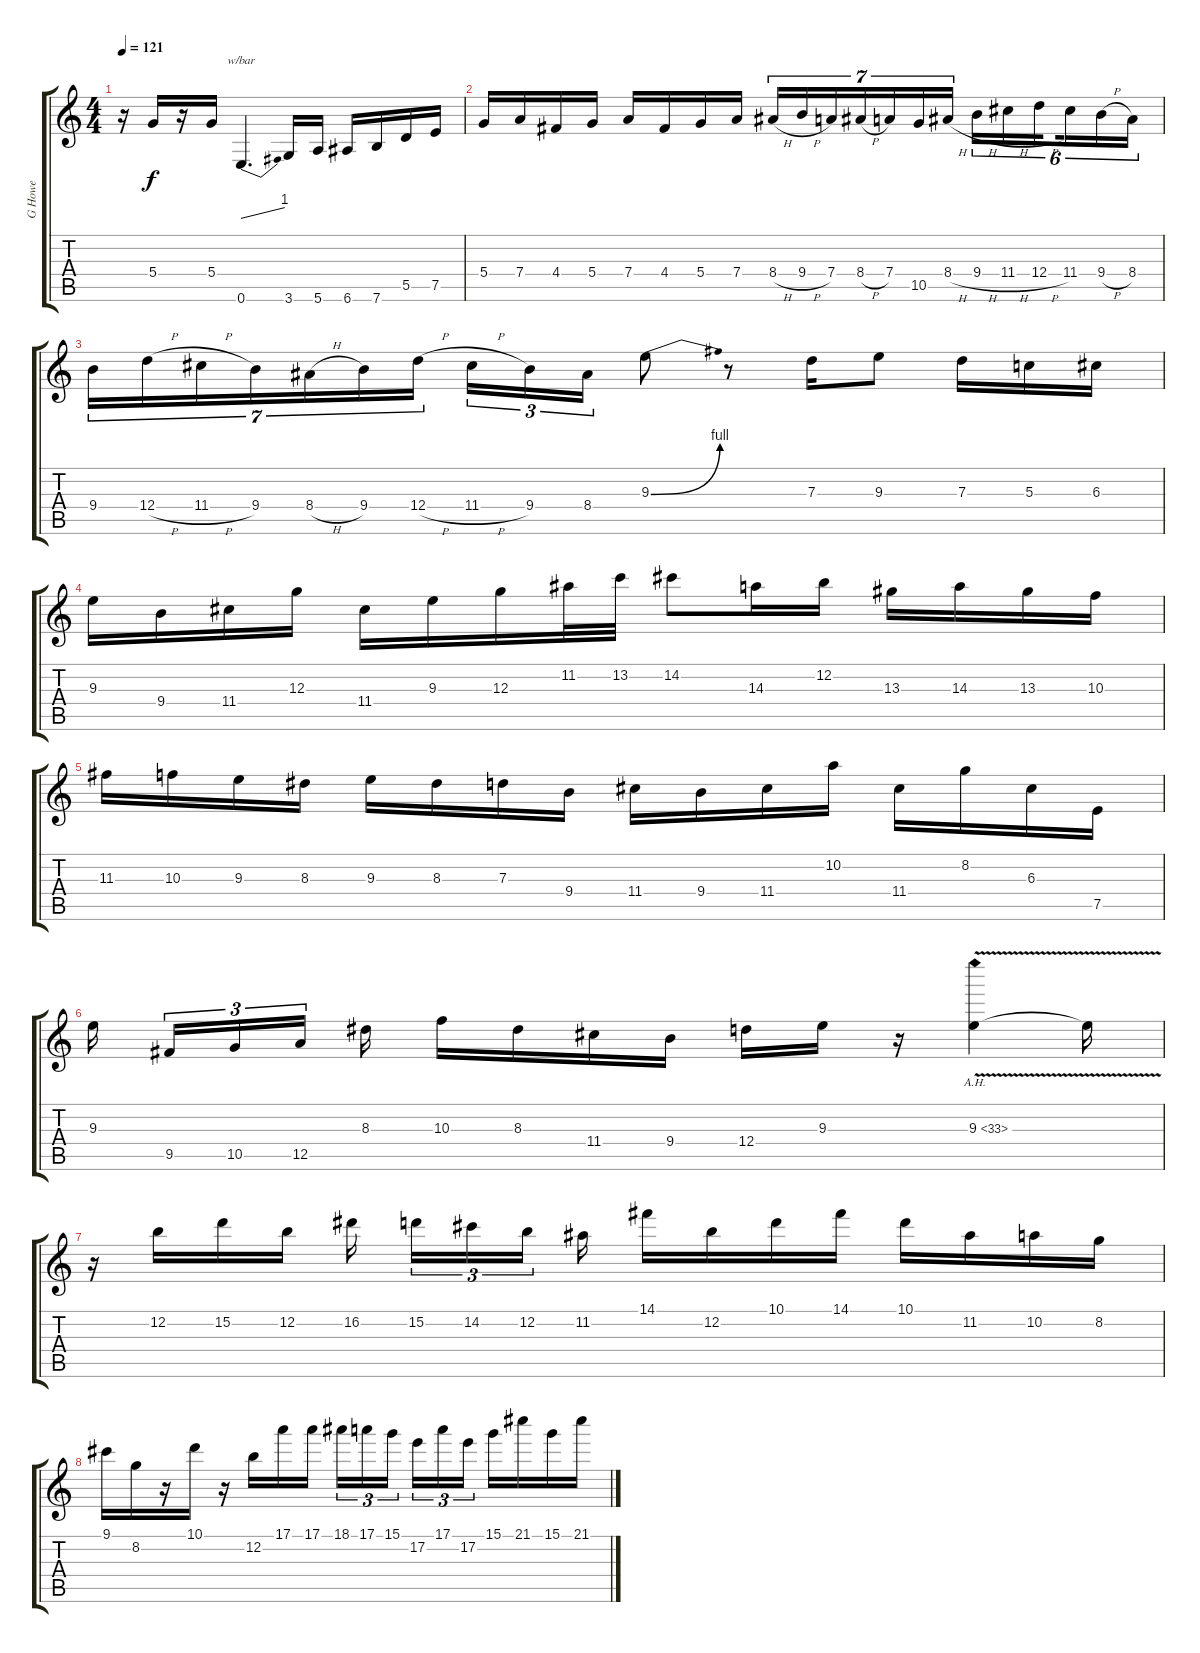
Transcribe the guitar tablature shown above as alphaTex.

\track ("G Howe" "G Howe") {instrument distortionguitar}
\staff {score tabs}
\tuning (E4 B3 G3 D3 A2 E2) {hide}
\ts (4 4)
\tempo 121
\clef g2
\ks c
r.16{dy f} 5.4.16 r.16 5.4.16 0.6.4{d tbe (dive default 0 0 60 4)} 3.6.16 5.6.16 6.6.16 7.6.16 5.5.16 7.5.16 |
5.4.16 7.4.16 4.4.16 5.4.16 7.4.16 4.4.16 5.4.16 7.4.16 8.4{h}.16{tu (7 4)} 9.4{h}.16{tu (7 4)} 7.4.16{tu (7 4)} 8.4{h}.16{tu (7 4)} 7.4.16{tu (7 4)} 10.5.16{tu (7 4)} 8.4{h}.16{tu (7 4)} 9.4{h}.16{tu (6 4)} 11.4{h}.16{tu (6 4)} 12.4{h}.16{tu (6 4) beam splitsecondary} 11.4.16{tu (6 4)} 9.4{h}.16{tu (6 4)} 8.4.16{tu (6 4)} |
9.4.16{tu (7 4)} 12.4{h}.16{tu (7 4)} 11.4{h}.16{tu (7 4)} 9.4.16{tu (7 4)} 8.4{h}.16{tu (7 4)} 9.4.16{tu (7 4)} 12.4{h}.16{tu (7 4)} 11.4{h}.16{tu (3 2)} 9.4.16{tu (3 2)} 8.4.16{tu (3 2)} 9.3{be (bend 0 0 60 4)}.8 r.8 7.3.16 9.3.8 7.3.16 5.3.16 6.3.16 |
9.3.16 9.4.16 11.4.16 12.3.16 11.4.16 9.3.16 12.3.16 11.2.32 13.2.32 14.2.8 14.3.16 12.2.16 13.3.16 14.3.16 13.3.16 10.3.16 |
11.3.16 10.3.16 9.3.16 8.3.16 9.3.16 8.3.16 7.3.16 9.4.16 11.4.16 9.4.16 11.4.16 10.2.16 11.4.16 8.2.16 6.3.16 7.5.16 |
9.3.16{beam splitsecondary} 9.5.16{tu (3 2)} 10.5.16{tu (3 2)} 12.5.16{tu (3 2) beam splitsecondary} 8.3.16 10.3.16 8.3.16 11.4.16 9.4.16 12.4.16 9.3.16 r.16 9.3{ah 24 v}.4 9.3{t}.16 |
r.16 12.2.16 15.2.16 12.2.16 16.2.16{beam splitsecondary} 15.2.16{tu (3 2)} 14.2.16{tu (3 2)} 12.2.16{tu (3 2) beam splitsecondary} 11.2.16 14.1.16 12.2.16 10.1.16 14.1.16 10.1.16 11.2.16 10.2.16 8.2.16 |
9.1.16 8.2.16 r.16 10.1.16 r.16 12.2.16 17.1.16 17.1.16 18.1.16{tu (3 2)} 17.1.16{tu (3 2)} 15.1.16{tu (3 2) beam splitsecondary} 17.2.16{tu (3 2)} 17.1.16{tu (3 2)} 17.2.16{tu (3 2)} 15.1.16 21.1.16 15.1.16 21.1.16
